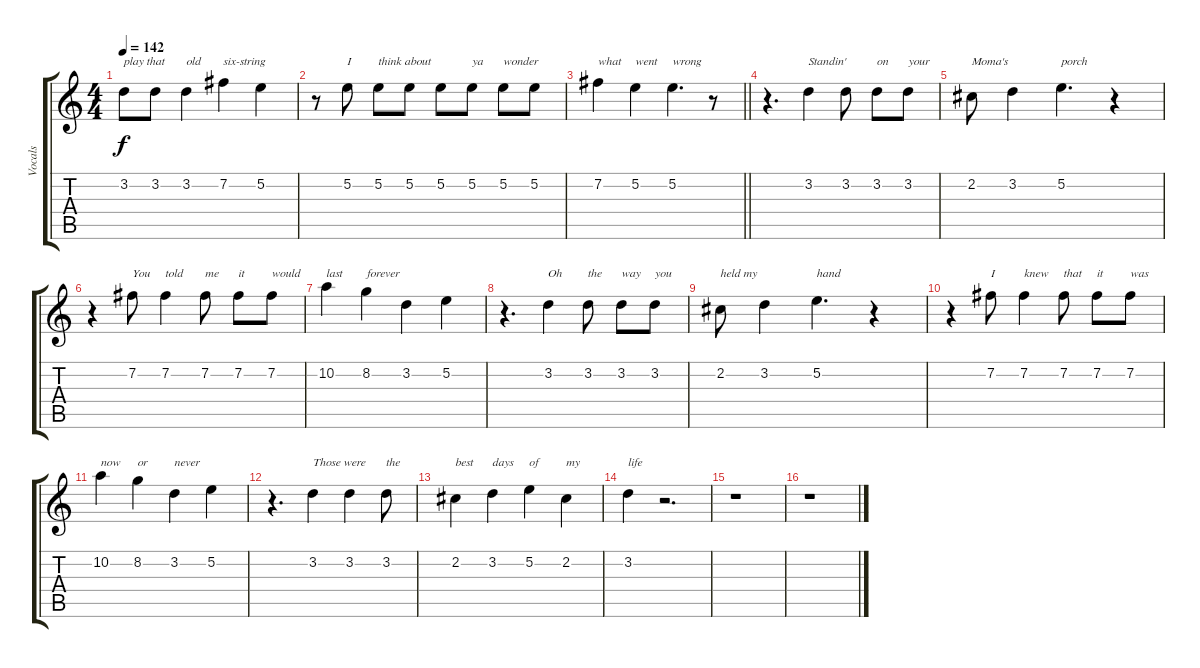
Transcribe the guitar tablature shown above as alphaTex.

\track ("Vocals" "Vocals") {instrument acousticguitarsteel}
\staff {score tabs}
\tuning (E4 B3 G3 D3 A2 E2) {hide}
\ts (4 4)
\tempo 142
\clef g2
\ks c
3.2.8{txt "play that" dy f} 3.2.8 3.2.4{txt "old"} 7.2.4{txt "six-string"} 5.2.4 |
r.8 5.2.8{txt "I"} 5.2.8{txt "think about"} 5.2.8 5.2.8 5.2.8{txt "ya"} 5.2.8{txt "wonder"} 5.2.8 |
\barLineRight lightlight
7.2.4{txt "what"} 5.2.4{txt "went"} 5.2.4{d txt "wrong"} r.8 |
r.4{d} 3.2.4{txt "Standin'"} 3.2.8 3.2.8{txt "on"} 3.2.8{txt "your"} |
2.2.8{txt "Moma's"} 3.2.4 5.2.4{d txt "porch"} r.4 |
r.4 7.2.8{txt "You"} 7.2.4{txt "told"} 7.2.8{txt "me"} 7.2.8{txt "it"} 7.2.8{txt "would"} |
10.2.4{txt "last"} 8.2.4{txt "forever"} 3.2.4 5.2.4 |
r.4{d} 3.2.4{txt "Oh"} 3.2.8{txt "the"} 3.2.8{txt "way"} 3.2.8{txt "you"} |
2.2.8{txt "held my"} 3.2.4 5.2.4{d txt "hand"} r.4 |
r.4 7.2.8{txt "I"} 7.2.4{txt "knew"} 7.2.8{txt "that"} 7.2.8{txt "it"} 7.2.8{txt "was"} |
10.2.4{txt "now"} 8.2.4{txt "or"} 3.2.4{txt "never"} 5.2.4 |
r.4{d} 3.2.4{txt "Those were"} 3.2.4 3.2.8{txt "the"} |
2.2.4{txt "best"} 3.2.4{txt "days"} 5.2.4{txt "of"} 2.2.4{txt "my"} |
3.2.4{txt "life"} r.2{d} |
r.1 |
r.1
